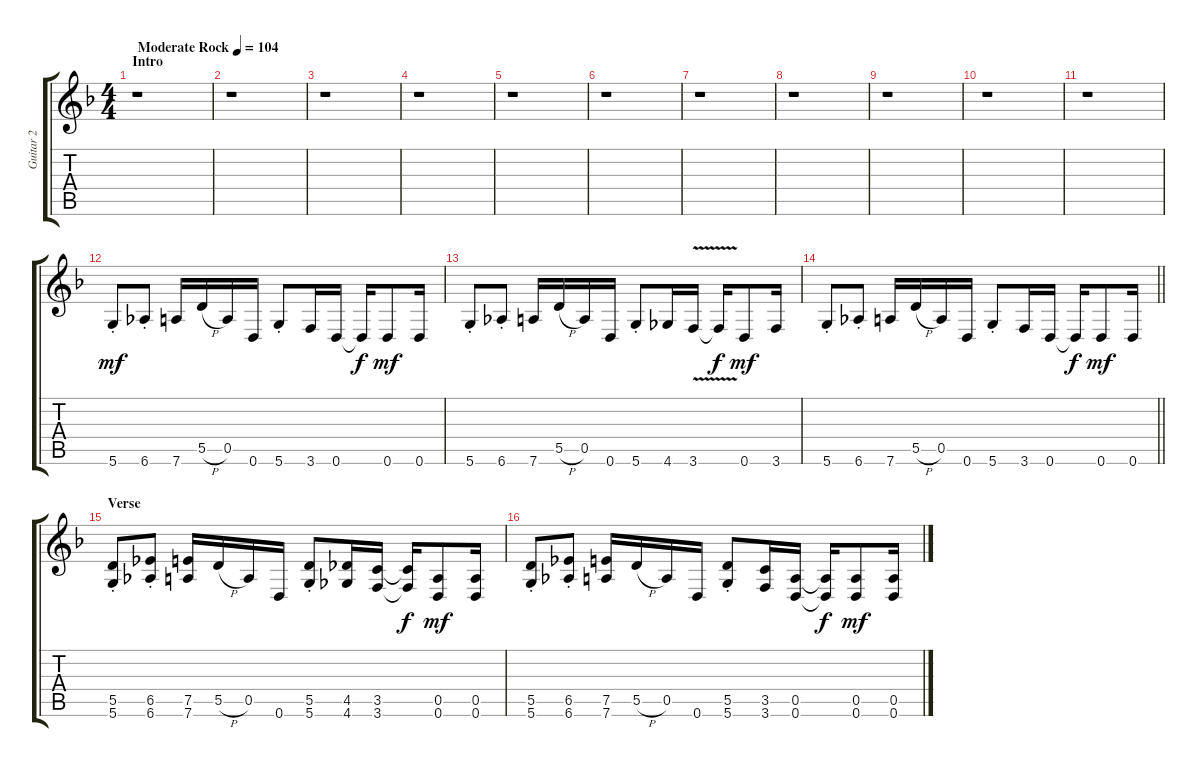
\track ("Guitar 2" "Guitar 2") {instrument distortionguitar}
\staff {score tabs}
\tuning (E4 B3 G3 D3 A2 D2) {hide}
\ts (4 4)
\section ("" "Intro")
\tempo (104 "Moderate Rock")
\clef g2
\ks f
r.1{dy mf instrument distortionguitar} |
r.1 |
r.1 |
r.1 |
r.1 |
r.1 |
r.1 |
r.1 |
r.1 |
r.1 |
r.1 |
5.6{st}.8 6.6{st}.8 7.6.16 5.5{h}.16 0.5.16 0.6.16 5.6{st}.8 3.6.16 0.6.16 0.6{t}.16{dy f} 0.6.8{dy mf} 0.6.16 |
5.6{st}.8 6.6{st}.8 7.6.16 5.5{h}.16 0.5.16 0.6.16 5.6{st}.8 4.6.16 3.6{v}.16 3.6{t}.16{dy f} 0.6.8{dy mf} 3.6.16 |
\barLineRight lightlight
5.6{st}.8 6.6{st}.8 7.6.16 5.5{h}.16 0.5.16 0.6.16 5.6{st}.8 3.6.16 0.6.16 0.6{t}.16{dy f} 0.6.8{dy mf} 0.6.16 |
\section ("" "Verse")
(5.5 5.6{st}).8 (6.5{st} 6.6).8 (7.5 7.6).16 5.5{h}.16 0.5.16 0.6.16 (5.5{st} 5.6).8 (4.5 4.6).16 (3.5 3.6).16 (3.5{t} 3.6{t}).16{dy f} (0.5 0.6).8{dy mf} (0.5 0.6).16 |
(5.5 5.6{st}).8 (6.5{st} 6.6).8 (7.5 7.6).16 5.5{h}.16 0.5.16 0.6.16 (5.5{st} 5.6).8 (3.5 3.6).16 (0.5 0.6).16 (0.5{t} 0.6{t}).16{dy f} (0.5 0.6).8{dy mf} (0.5 0.6).16
